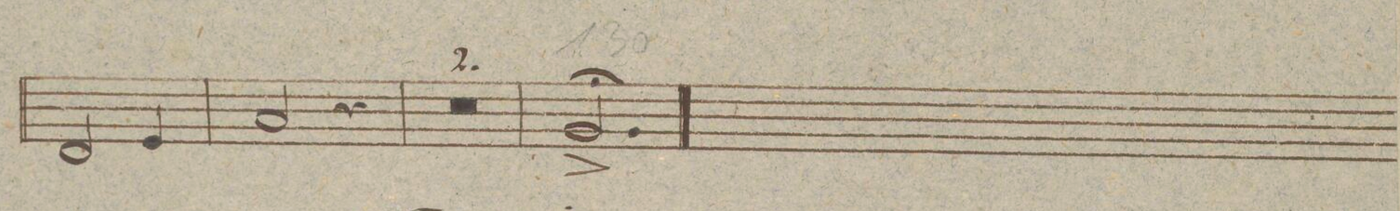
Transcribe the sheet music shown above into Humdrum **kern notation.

**kern
*I"Trombono.
*clefF4
*k[b-e-a-d-]
*met(c)
*M3/4
2FF/
4GG/
=123
2C/
4r
=124
1.r
=125
=126
2.BB-^;/
==127
*k[b-e-a-]
*M4/4
*met(c)
*-
